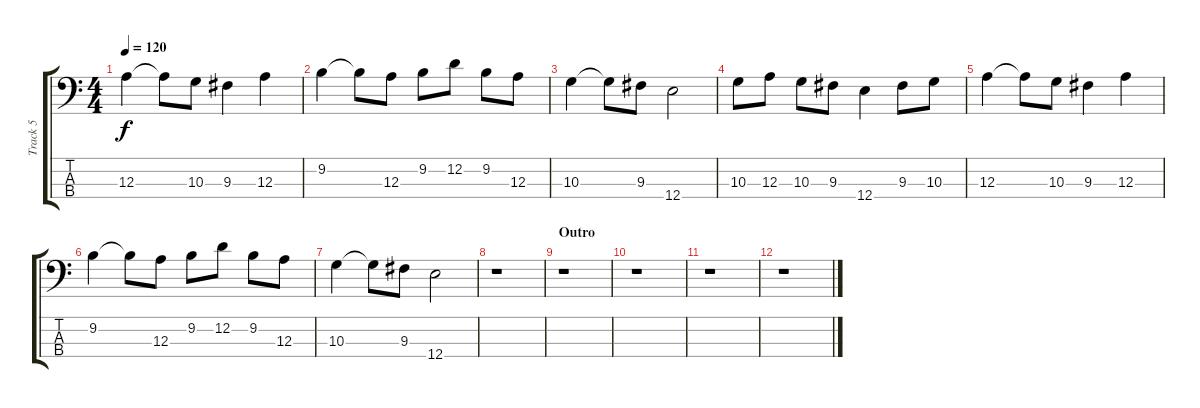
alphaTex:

\track ("Track 5" "Track 5") {instrument electricbassfinger}
\staff {score tabs}
\tuning (G2 D2 A1 E1) {hide}
\ts (4 4)
\tempo 120
\clef f4
\ks c
12.3.4{dy f} 12.3{t}.8 10.3.8 9.3.4 12.3.4 |
9.2.4 9.2{t}.8 12.3.8 9.2.8 12.2.8 9.2.8 12.3.8 |
10.3.4 10.3{t}.8 9.3.8 12.4.2 |
10.3.8 12.3.8 10.3.8 9.3.8 12.4.4 9.3.8 10.3.8 |
12.3.4 12.3{t}.8 10.3.8 9.3.4 12.3.4 |
9.2.4 9.2{t}.8 12.3.8 9.2.8 12.2.8 9.2.8 12.3.8 |
10.3.4 10.3{t}.8 9.3.8 12.4.2 |
r.1 |
\section ("" "Outro")
r.1 |
r.1 |
r.1 |
r.1
